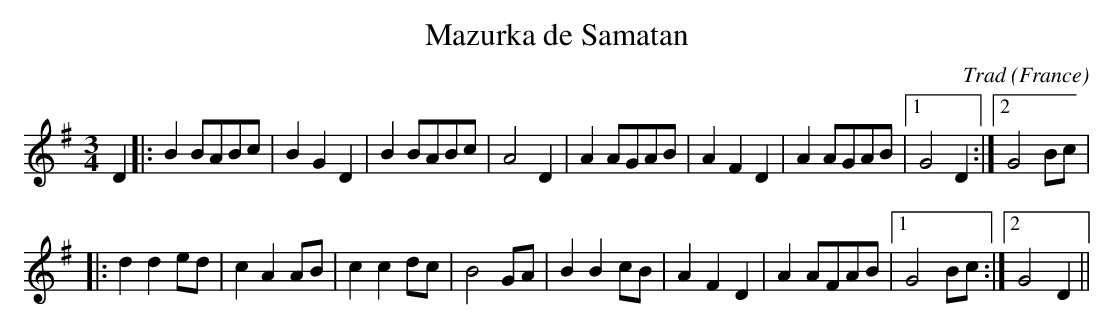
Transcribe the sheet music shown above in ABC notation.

X:1
T:Mazurka de Samatan
C:Trad
L:1/8
M:3/4
O:France
K:G major
D2|:B2BABc|B2G2D2|B2BABc|A4D2|A2AGAB|A2F2D2|A2AGAB|1 G4 D2:|2 G4 Bc|
|:d2d2ed|c2A2AB|c2c2dc|B4GA|B2B2cB|A2F2D2|A2AFAB|1 G4 Bc:|2G4 D2 ||
